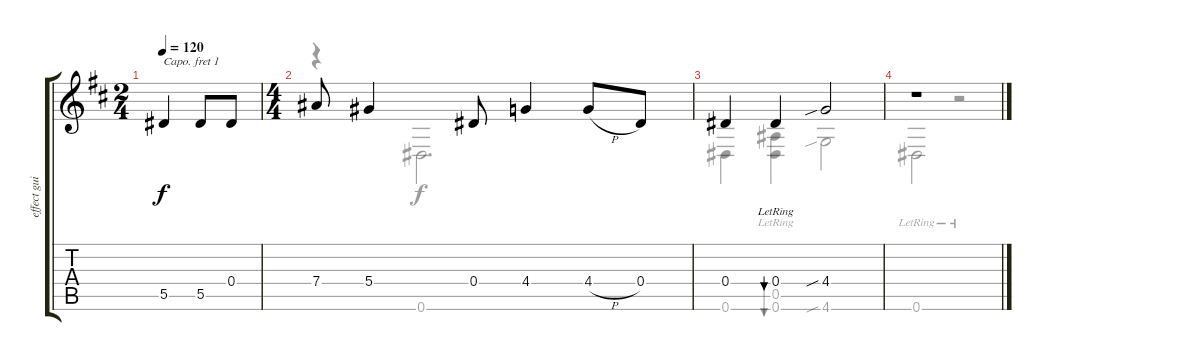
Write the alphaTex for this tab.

\track ("effect guitar" "effect gui") {instrument acousticguitarsteel}
\staff {score tabs}
\capo 1
\tuning (D4 A3 Gb3 D3 A2 D2) {hide}
\voice
\ts (2 4)
\tempo 120
\clef g2
\ks d
5.5.4{dy f} 5.5.8 0.4.8 |
\ts (4 4)
7.4.8 5.4.4 0.4.8 4.4.4 4.4{h}.8 0.4.8 |
0.4.4 0.4{lr}.4{bu 30} 4.4{sib}.2 |
r.1
\voice
\clef g2
\ottava regular
\simile none
\ks d
|
r.4 0.6.2{d} |
0.6.4 (0.5{lr} 0.6{lr}).4{bu 30} 4.6{sib}.2 |
0.6{lr}.2 r.2
